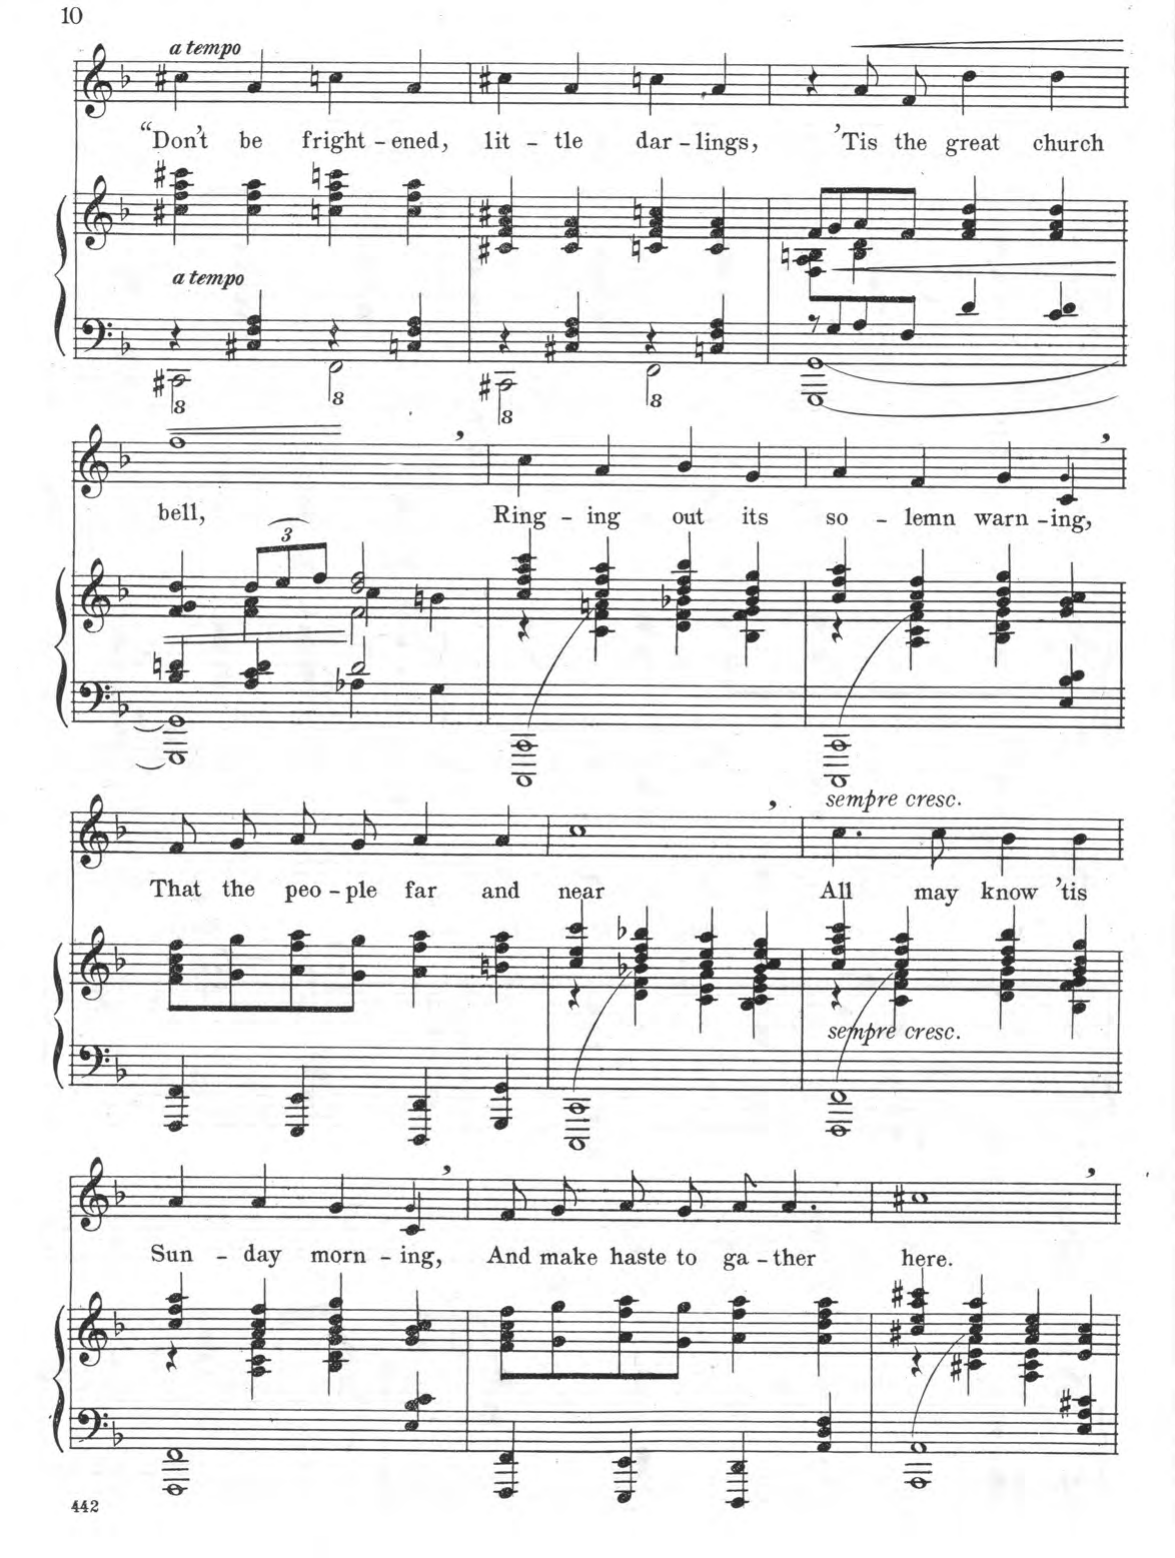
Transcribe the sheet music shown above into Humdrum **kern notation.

**kern	**kern	**dynam	**kern	**text	**dynam
*part2	*part2	*part2	*part1	*part1	*part1
*staff3	*staff2	*staff2/3	*staff1	*staff1	*staff1
*I"Piano	*	*	*I"Voice	*	*
*I'Pno	*	*	*	*	*
*clefF4	*clefG2	*	*clefG2	*	*
*k[b-]	*k[b-]	*	*k[b-]	*	*
*M4/4	*M4/4	*	*M4/4	*	*
*met(c)	*met(c)	*	*met(c)	*	*
=15	=15	=15	=15	=15	=15
*^	*	*	*	*	*
!	!	!	!	!LO:TX:i:t=a tempo	!	!
!	!	!LO:TX:i:t=a tempo	!	!	!	!
4r	2CCC#X\ 2CC#X\	4cc#X\ 4ff\ 4aa\ 4ccc#X\	.	4cc#X\	“Don’t	.
4C#X/ 4F/ 4A/	.	4cc#\ 4ff\ 4aa\	.	4a/	be	.
4r	2FFF\ 2FF\	4ccn\ 4ff\ 4aa\ 4cccn\	.	4ccn\	fright-	.
4Cn/ 4F/ 4A/	.	4cc\ 4ff\ 4aa\	.	4a/	-ened,	.
=16	=16	=16	=16	=16	=16	=16
4r	2CCC#X\ 2CC#X\	4c#X/ 4f/ 4a/ 4cc#X/	.	4cc#X\	lit-	.
4C#X/ 4F/ 4A/	.	4c#/ 4f/ 4a/	.	4a/	-tle	.
4r	2FFF\ 2FF\	4cn/ 4f/ 4a/ 4ccn/	.	4ccn\	dar-	.
4Cn/ 4F/ 4A/	.	4c/ 4f/ 4a/	.	4a/	-lings,	.
=17	=17	=17	=17	=17	=17	=17
*	*^	*	*	*	*	*
!	!	!	!	!LO:HP:b	!	!	!
*	*	*	*^	*	*	*	*
*	*	*	*	*^	*	*	*	*
8ryy	8r	[1GGG [1GG	8f/L	8F\ 8A\ 8Bn\L	4ryy	<	4r	.	.
8G/	4ryy	.	8g/	4.ryy	.	.	.	.	.
!	!	!	!	!	!	!	!	!	!LO:HP:b
8A/	.	.	8a/	.	4B\ 4d\	.	8a/L	'Tis	<
8F/J	8ryy	.	8f/J	.	.	.	8f/J	the	.
2ryy	4d/	.	4f/ 4a/ 4dd/	2ryy	2ryy	.	4dd\	great	.
.	4c/ 4d/	.	4f/ 4a/ 4dd/	.	.	.	4dd\	church	.
=18	=18	=18	=18	=18	=18	=18	=18	=18	=18
*	*	*	*	*	*	*	*^	*	*
4B-/ 4dn/	1GGG] 1GG]	2ryy	4f/ 4g/ 4dd/	4ryy	2ryy	.	1ff,	2ryy	bell,	.
*	*	*	*Xbrackettup	*	*	*	*	*	*	*
4A/ 4c/ 4d/	.	.	12dd/L	4f\ 4a\	.	.	.	.	.	.
.	.	.	12ee/	.	.	.	.	.	.	.
.	.	.	12ff/J	.	.	.	.	.	.	.
2d/	.	4A-X\	2dd/ 2ff/	4cc\	2f\	[	.	2ryy	.	[
.	.	4G\	.	4bn\	.	.	.	.	.	.
*	*v	*v	*	*	*	*	*v	*v	*	*
*	*	*	*v	*v	*	*	*	*
=19	=19	=19	=19	=19	=19	=19	=19
4r	(>1CCC 1CC	4cc/ 4ff/ 4aa/ 4ccc/	4ryy	.	4cc\	Ring-	.
2.ryy	.	4cc/ 4ff/ 4aa/	(4c/ 4f/ 4an/	.	4a/	-ing	.
.	.	4dd/ 4ff/ 4bb-/	4d/ 4f/ 4b-X/	.	4b-/	out	.
.	.	4b-/ 4dd/ 4gg/	4B-/ 4f/ 4g/	.	4g/	its	.
=20	=20	=20	=20	=20	=20	=20	=20
*	*	*	*	*	*^	*	*
4r	(>1CCC 1CC	4cc/ 4ff/ 4aa/	4ryy	.	4a/	2.ryy	so-	.
2ryy	.	4a/ 4cc/ 4ff/)	4A/ 4c/ 4f/	.	4f/	.	-lemn	.
.	.	4b-/ 4dd/ 4gg/	4B-/ 4d/ 4g/	.	4g/	.	warn-	.
4E/ 4B-/ 4c/	.	4g/ 4b-/ 4cc/	4ryy	.	4c,/	4g/	-ing,	.
*v	*v	*	*	*	*v	*v	*	*
*	*v	*v	*	*	*	*
=21	=21	=21	=21	=21	=21
4FFF/ 4FF/	8f\ 8a\ 8cc\ 8ff\L	.	8f/L	That	.
.	8g\ 8gg\	.	8g/J	the	.
4EEE/ 4EE/	8a\ 8ff\ 8aa\	.	8a/L	peo-	.
.	8g\ 8gg\J	.	8g/J	-ple	.
4DDD/ 4DD/	4a\ 4ff\ 4aa\	.	4a/	far	.
4GGG/ 4GG/	4bn\ 4ff\ 4aa\	.	4a/	and	.
=22	=22	=22	=22	=22	=22
*^	*^	*	*	*	*
4r	(>1CCC 1CC	4cc/ 4ee/ 4ccc/	4ryy	.	1cc,	near	.
2.ryy	.	4dd/ 4ff/ 4bb-X/	4d/ 4f/ 4b-X/)	.	.	.	.
.	.	4cc/ 4ee/ 4aa/	4c/ 4e/ 4a/	.	.	.	.
.	.	4b-/ 4cc/ 4ee/ 4gg/	4B-/ 4c/ 4e/ 4g/	.	.	.	.
=23	=23	=23	=23	=23	=23	=23	=23
!	!	!	!	!	!LO:TX:a:i:t=sempre cresc.	!	!
!	!	!LO:TX:b:i:t=sempre cresc.	!	!	!	!	!
4r	(>1FFF 1FF	4cc/ 4ff/ 4aa/ 4ccc/	4ryy	.	4.cc\	All	.
2.ryy	.	4cc/ 4ff/ 4aa/	4c/ 4f/ 4a/)	.	.	.	.
.	.	.	.	.	8cc\	may	.
.	.	4dd/ 4ff/ 4bb-/	4d/ 4f/ 4b-/	.	4b-\	know	.
.	.	4b-/ 4dd/ 4gg/	4B-/ 4f/ 4g/	.	4b-\	'tis	.
=24	=24	=24	=24	=24	=24	=24	=24
*	*	*	*	*	*^	*	*
4r	1FFF 1FF	4cc/ 4ff/ 4aa/	4ryy	.	4a/	2.ryy	Sun-	.
2ryy	.	4a/ 4cc/ 4ff/	4A/ 4c/ 4f/	.	4a/	.	-day	.
.	.	4b-/ 4dd/ 4gg/	4B-/ 4d/ 4g/	.	4g/	.	morn-	.
4E/ 4B-/ 4c/	.	4g/ 4b-/ 4cc/	4ryy	.	4c,/	4g/	-ing,	.
*v	*v	*	*	*	*v	*v	*	*
*	*v	*v	*	*	*	*
=25	=25	=25	=25	=25	=25
4FFF/ 4FF/	8f\ 8a\ 8cc\ 8ff\L	.	8f/L	And	.
.	8g\ 8gg\	.	8g/J	make	.
4EEE/ 4EE/	8a\ 8ff\ 8aa\	.	8a/L	haste	.
.	8g\ 8gg\J	.	8g/J	to	.
4DDD/ 4DD/	4a\ 4ff\ 4aa\	.	8a/	ga-	.
.	.	.	4.a/	-ther	.
4AA/ 4D/ 4F/	4a\ 4dd\ 4ff\ 4aa\	.	.	.	.
=26	=26	=26	=26	=26	=26
*^	*^	*	*	*	*
4r	1AAA 1AA	4cc#X/ 4ee/ 4aa/ 4ccc#X/	4ryy	.	1cc#X,	here.	.
2ryy	.	4cc#/ 4ee/ 4aa/)	4c#X/ 4e/ 4a/	.	.	.	.
.	.	4a/ 4cc#/ 4ee/	4A/ 4c#/ 4e/	.	.	.	.
4E/ 4A/ 4c#X/	.	4e/ 4a/ 4cc#/	4ryy	.	.	.	.
*v	*v	*	*	*	*	*	*
*	*v	*v	*	*	*	*
=	=	=	=	=	=
*-	*-	*-	*-	*-	*-
